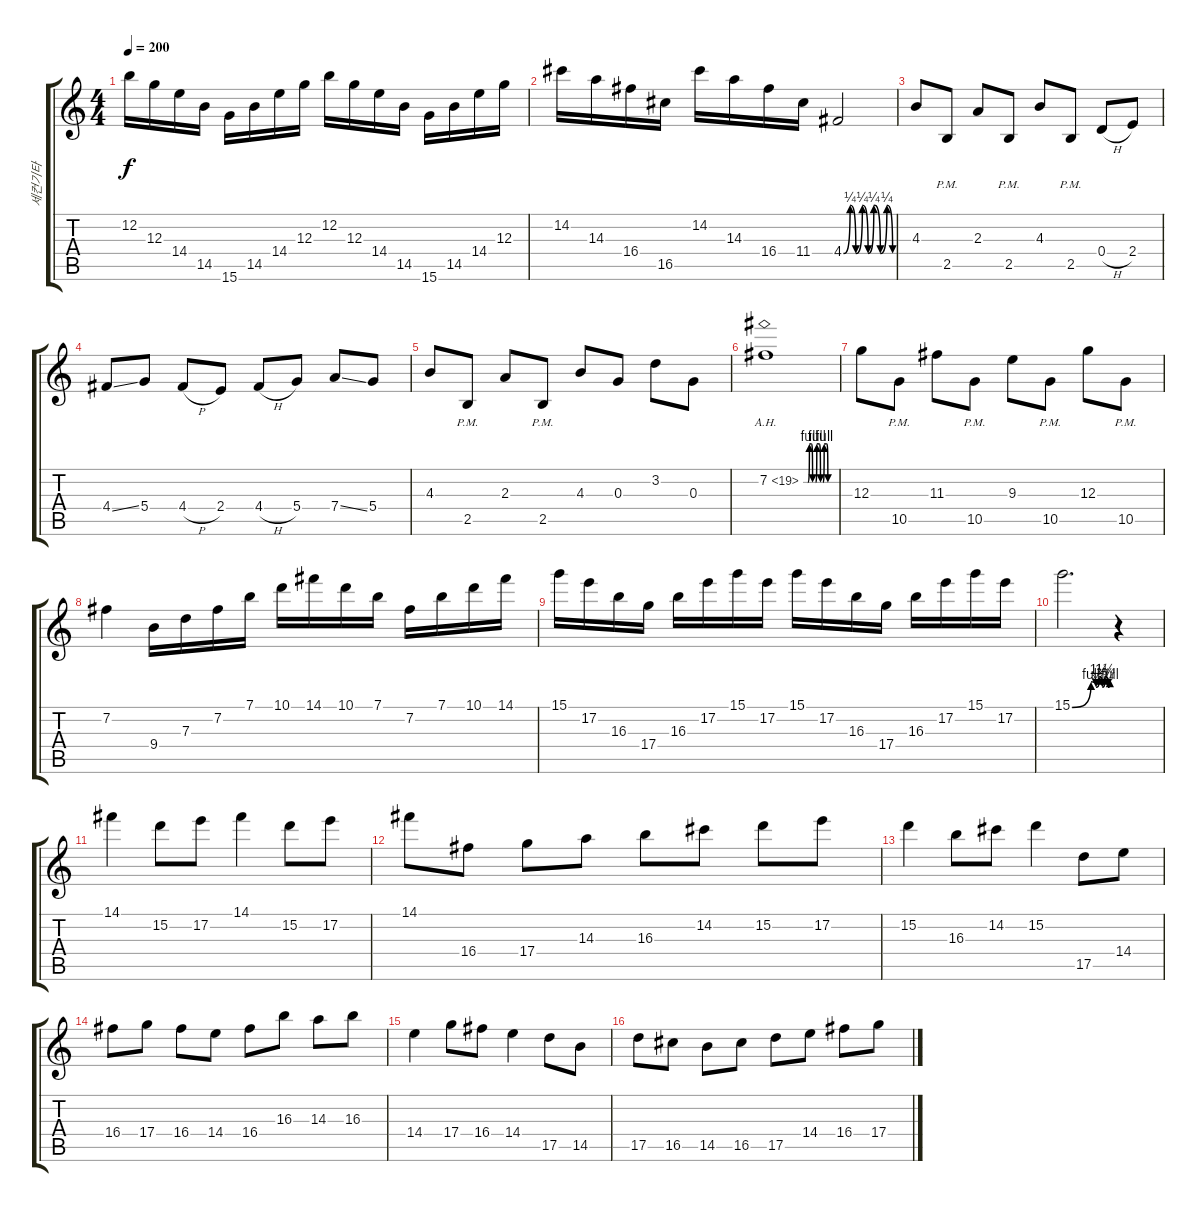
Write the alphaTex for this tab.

\track ("세컨기타" "세컨기타") {instrument distortionguitar}
\staff {score tabs}
\tuning (E4 B3 G3 D3 A2 E2) {hide}
\ts (4 4)
\tempo 200
\clef g2
\ks c
12.2.16{dy f} 12.3.16 14.4.16 14.5.16 15.6.16 14.5.16 14.4.16 12.3.16 12.2.16 12.3.16 14.4.16 14.5.16 15.6.16 14.5.16 14.4.16 12.3.16 |
14.2.16 14.3.16 16.4.16 16.5.16 14.2.16 14.3.16 16.4.16 11.4.16 4.4{be (custom 0 0 8 1 15 0 23 1 30 0 37 1 45 0 53 1 60 0)}.2 |
4.3.8 2.5{pm}.8 2.3.8 2.5{pm}.8 4.3.8 2.5{pm}.8 0.4{h}.8 2.4.8 |
4.4{ss}.8 5.4.8 4.4{h}.8 2.4.8 4.4{h}.8 5.4.8 7.4{ss}.8 5.4.8 |
4.3.8 2.5{pm}.8 2.3.8 2.5{pm}.8 4.3.8 0.3.8 3.2.8 0.3.8 |
7.2{be (custom 0 0 8 0 11 4 15 4 17 0 23 0 25 4 30 4 32 0 37 0 39 4 44 4 46 0 60 0) ah 12}.1 |
12.3.8 10.5{pm}.8 11.3.8 10.5{pm}.8 9.3.8 10.5{pm}.8 12.3.8 10.5{pm}.8 |
7.2.4 9.4.16 7.3.16 7.2.16 7.1.16 10.1.16 14.1.16 10.1.16 7.1.16 7.2.16 7.1.16 10.1.16 14.1.16 |
15.1.16 17.2.16 16.3.16 17.4.16 16.3.16 17.2.16 15.1.16 17.2.16 15.1.16 17.2.16 16.3.16 17.4.16 16.3.16 17.2.16 15.1.16 17.2.16 |
15.1{be (custom 0 0 30 4 33 4 38 3 43 5 48 3 52 5 57 3 60 4)}.2{d} r.4 |
14.1.4 15.2.8 17.2.8 14.1.4 15.2.8 17.2.8 |
14.1.8 16.4.8 17.4.8 14.3.8 16.3.8 14.2.8 15.2.8 17.2.8 |
15.2.4 16.3.8 14.2.8 15.2.4 17.5.8 14.4.8 |
16.4.8 17.4.8 16.4.8 14.4.8 16.4.8 16.3.8 14.3.8 16.3.8 |
14.4.4 17.4.8 16.4.8 14.4.4 17.5.8 14.5.8 |
17.5.8 16.5.8 14.5.8 16.5.8 17.5.8 14.4.8 16.4.8 17.4.8
